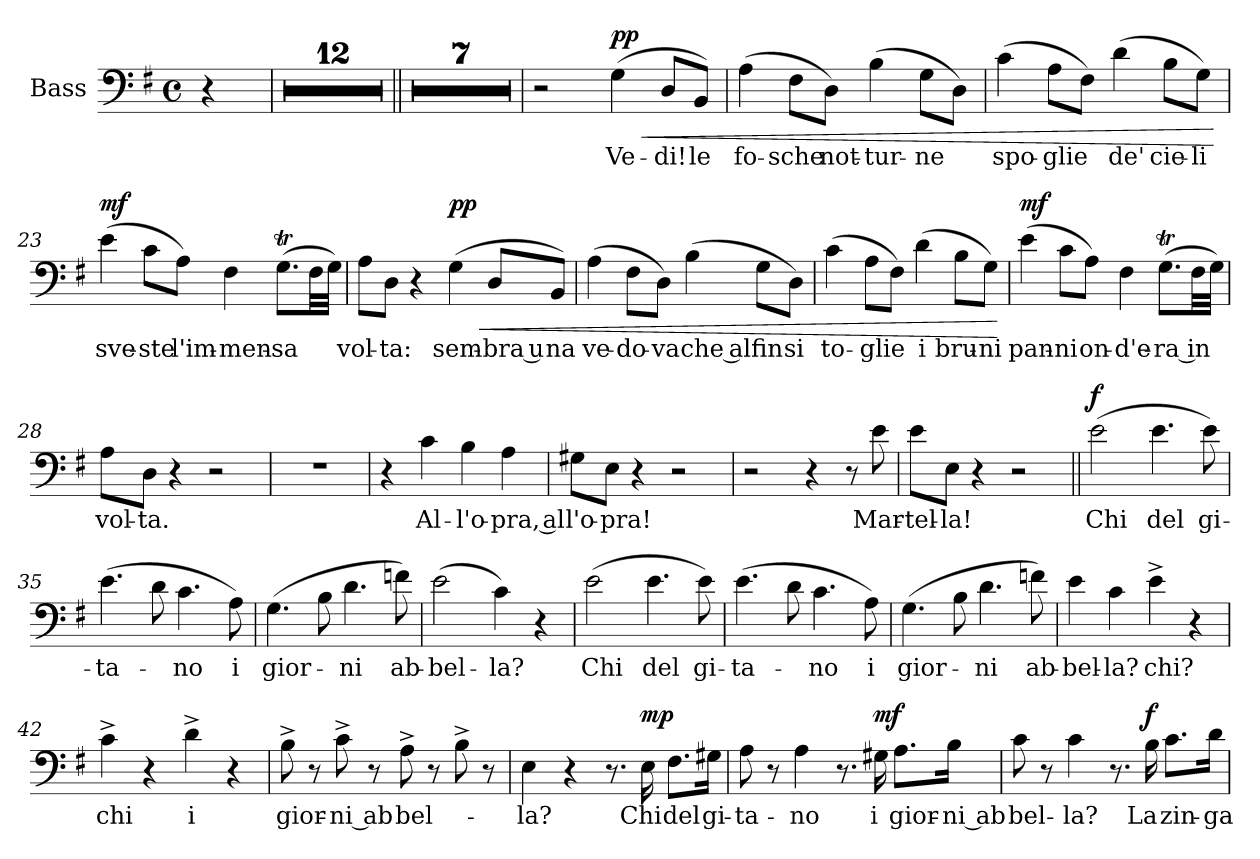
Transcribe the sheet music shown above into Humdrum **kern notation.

**kern	**text	**dynam
*part1	*part1	*part1
*staff1	*staff1	*staff1
*I"Bass	*	*
*I'B.	*	*
*clefF4	*	*
*k[f#]	*	*
*M4/4	*	*
*met(c)	*	*
=	=	=
4r	.	.
=1	=1	=1
1r	.	.
=2	=2	=2
1r	.	.
=3	=3	=3
1r	.	.
=4	=4	=4
1r	.	.
=5	=5	=5
1r	.	.
=6	=6	=6
1r	.	.
=7	=7	=7
1r	.	.
=8	=8	=8
1r	.	.
=9	=9	=9
1r	.	.
=10	=10	=10
1r	.	.
=11	=11	=11
1r	.	.
=12	=12	=12
1r	.	.
!!LO:PB:g=z
=13||	=13||	=13||
1r	.	.
=14	=14	=14
1r	.	.
=15	=15	=15
1r	.	.
=16	=16	=16
1r	.	.
=17	=17	=17
1r	.	.
=18	=18	=18
1r	.	.
=19	=19	=19
1r	.	.
=20	=20	=20
2r	.	.
!	!LO:LY:b	!LO:HP:b
!	!	!LO:DY:n=1:a
(>4G\	Ve-	< pp
!	!LO:LY:b	!
8D/L	-di!	.
!	!LO:LY:b	!
8BB/J)	le	.
=21	=21	=21
!	!LO:LY:b	!
(>4A\	fo-	.
!	!LO:LY:b	!
8F#\L	-sche	.
!	!LO:LY:b	!
8D\J)	not-	.
!	!LO:LY:b	!
(>4B\	-tur-	.
!	!LO:LY:b	!
8G\L	-ne	.
8D\J)	.	.
=22	=22	=22
!	!LO:LY:b	!
(>4c\	spo-	.
!	!LO:LY:b	!
8A\L	-glie	.
8F#\J)	.	.
!	!LO:LY:b	!
(>4d\	de'	.
!	!LO:LY:b	!
8B\L	cie-	.
!	!LO:LY:b	!
8G\J)	-li	.
.	.	[
!!LO:PB:g=z
=23	=23	=23
!	!LO:LY:b	!LO:DY:a
(>4e\	sve-	mf
!	!LO:LY:b	!
8c\L	-ste	.
!	!LO:LY:b	!
8A\J)	l'im-	.
!	!LO:LY:b	!
4F#\	-men-	.
!	!LO:LY:b	!
(>8.GT\L	-sa	.
32F#\LL	.	.
32G\JJJ)	.	.
=24	=24	=24
!	!LO:LY:b	!
8A\L	vol-	.
!	!LO:LY:b	!
8D\J	-ta:	.
4r	.	.
!	!LO:LY:b	!LO:HP:b
!	!	!LO:DY:n=1:a
(>4G\	sem-	< pp
!	!LO:LY:b	!
8D/L	bra u	.
!	!LO:LY:b	!
8BB/J)	-na	.
=25	=25	=25
!	!LO:LY:b	!
(>4A\	ve-	.
!	!LO:LY:b	!
8F#\L	-do-	.
!	!LO:LY:b	!
8D\J)	-va	.
!	!LO:LY:b	!
(>4B\	che al	.
!	!LO:LY:b	!
8G\L	-fin	.
!	!LO:LY:b	!
8D\J)	si	.
=26	=26	=26
!	!LO:LY:b	!
(>4c\	to-	.
!	!LO:LY:b	!
8A\L	-glie	.
8F#\J)	.	.
!	!LO:LY:b	!
(>4d\	i	.
!	!LO:LY:b	!
8B\L	bru-	.
!	!LO:LY:b	!
8G\J)	-ni	.
.	.	[
=27	=27	=27
!	!LO:LY:b	!LO:DY:a
(>4e\	pan-	mf
!	!LO:LY:b	!
8c\L	-ni	.
!	!LO:LY:b	!
8A\J)	on-	.
!	!LO:LY:b	!
4F#\	-d'e-	.
!	!LO:LY:b	!
(>8.GT\L	ra in	.
32F#\LL	.	.
32G\JJJ)	.	.
=28	=28	=28
!	!LO:LY:b	!
8A\L	-vol-	.
!	!LO:LY:b	!
8D\J	-ta.	.
4r	.	.
2r	.	.
=29	=29	=29
1r	.	.
=30	=30	=30
4r	.	.
!	!LO:LY:b	!
4c\	Al-	.
!	!LO:LY:b	!
4B\	-l'o-	.
!	!LO:LY:b	!
4A\	pra, al	.
=31	=31	=31
!	!LO:LY:b	!
8G#X\L	-l'o-	.
!	!LO:LY:b	!
8E\J	-pra!	.
4r	.	.
2r	.	.
=32	=32	=32
2r	.	.
4r	.	.
8r	.	.
!	!LO:LY:b	!
8e\	Mar-	.
=33	=33	=33
!	!LO:LY:b	!
8e\L	-tel-	.
!	!LO:LY:b	!
8E\J	-la!	.
4r	.	.
2r	.	.
!!LO:PB:g=z
=34||	=34||	=34||
!	!LO:LY:b	!LO:DY:a
(>2e\	Chi	f
!	!LO:LY:b	!
4.e\	del	.
!	!LO:LY:b	!
8e\)	gi-	.
=35	=35	=35
!	!LO:LY:b	!
(>4.e\	-ta-	.
8d\	.	.
!	!LO:LY:b	!
4.c\	-no	.
!	!LO:LY:b	!
8A\)	i	.
=36	=36	=36
!	!LO:LY:b	!
(>4.G\	gior-	.
8B\	.	.
!	!LO:LY:b	!
4.d\	-ni	.
!	!LO:LY:b	!
8fn\)	ab-	.
=37	=37	=37
!	!LO:LY:b	!
(>2e\	-bel-	.
!	!LO:LY:b	!
4c\)	-la?	.
4r	.	.
=38	=38	=38
!	!LO:LY:b	!
(>2e\	Chi	.
!	!LO:LY:b	!
4.e\	del	.
!	!LO:LY:b	!
8e\)	gi-	.
=39	=39	=39
!	!LO:LY:b	!
(>4.e\	-ta-	.
8d\	.	.
!	!LO:LY:b	!
4.c\	-no	.
!	!LO:LY:b	!
8A\)	i	.
=40	=40	=40
!	!LO:LY:b	!
(>4.G\	gior-	.
8B\	.	.
!	!LO:LY:b	!
4.d\	-ni	.
!	!LO:LY:b	!
8fn\)	ab-	.
=41	=41	=41
!	!LO:LY:b	!
4e\	-bel-	.
!	!LO:LY:b	!
4c\	-la?	.
!	!LO:LY:b	!
4e^\	chi?	.
4r	.	.
=42	=42	=42
!	!LO:LY:b	!
4c^\	chi	.
4r	.	.
!	!LO:LY:b	!
4d^\	i	.
4r	.	.
=43	=43	=43
!	!LO:LY:b	!
8B^\	gior-	.
8r	.	.
!	!LO:LY:b	!
8c^\	ni ab	.
8r	.	.
!	!LO:LY:b	!
8A^\	-bel-	.
8r	.	.
8B^\	.	.
8r	.	.
=44	=44	=44
!	!LO:LY:b	!
4E\	-la?	.
4r	.	.
8.r	.	.
!	!LO:LY:b	!LO:DY:a
16E\	Chi	mp
!	!LO:LY:b	!
8.F#\L	del	.
!	!LO:LY:b	!
16G#X\Jk	gi-	.
=45	=45	=45
!	!LO:LY:b	!
8A\	-ta-	.
8r	.	.
!	!LO:LY:b	!
4A\	-no	.
8.r	.	.
!	!LO:LY:b	!LO:DY:a
16G#X\	i	mf
!	!LO:LY:b	!
8.A\L	gior-	.
!	!LO:LY:b	!
16B\Jk	ni ab	.
=46	=46	=46
!	!LO:LY:b	!
8c\	-bel-	.
8r	.	.
!	!LO:LY:b	!
4c\	-la?	.
8.r	.	.
!	!LO:LY:b	!LO:DY:a
16B\	La	f
!	!LO:LY:b	!
8.c\L	zin-	.
!	!LO:LY:b	!
16d\Jk	-ga-	.
=	=	=
*-	*-	*-
